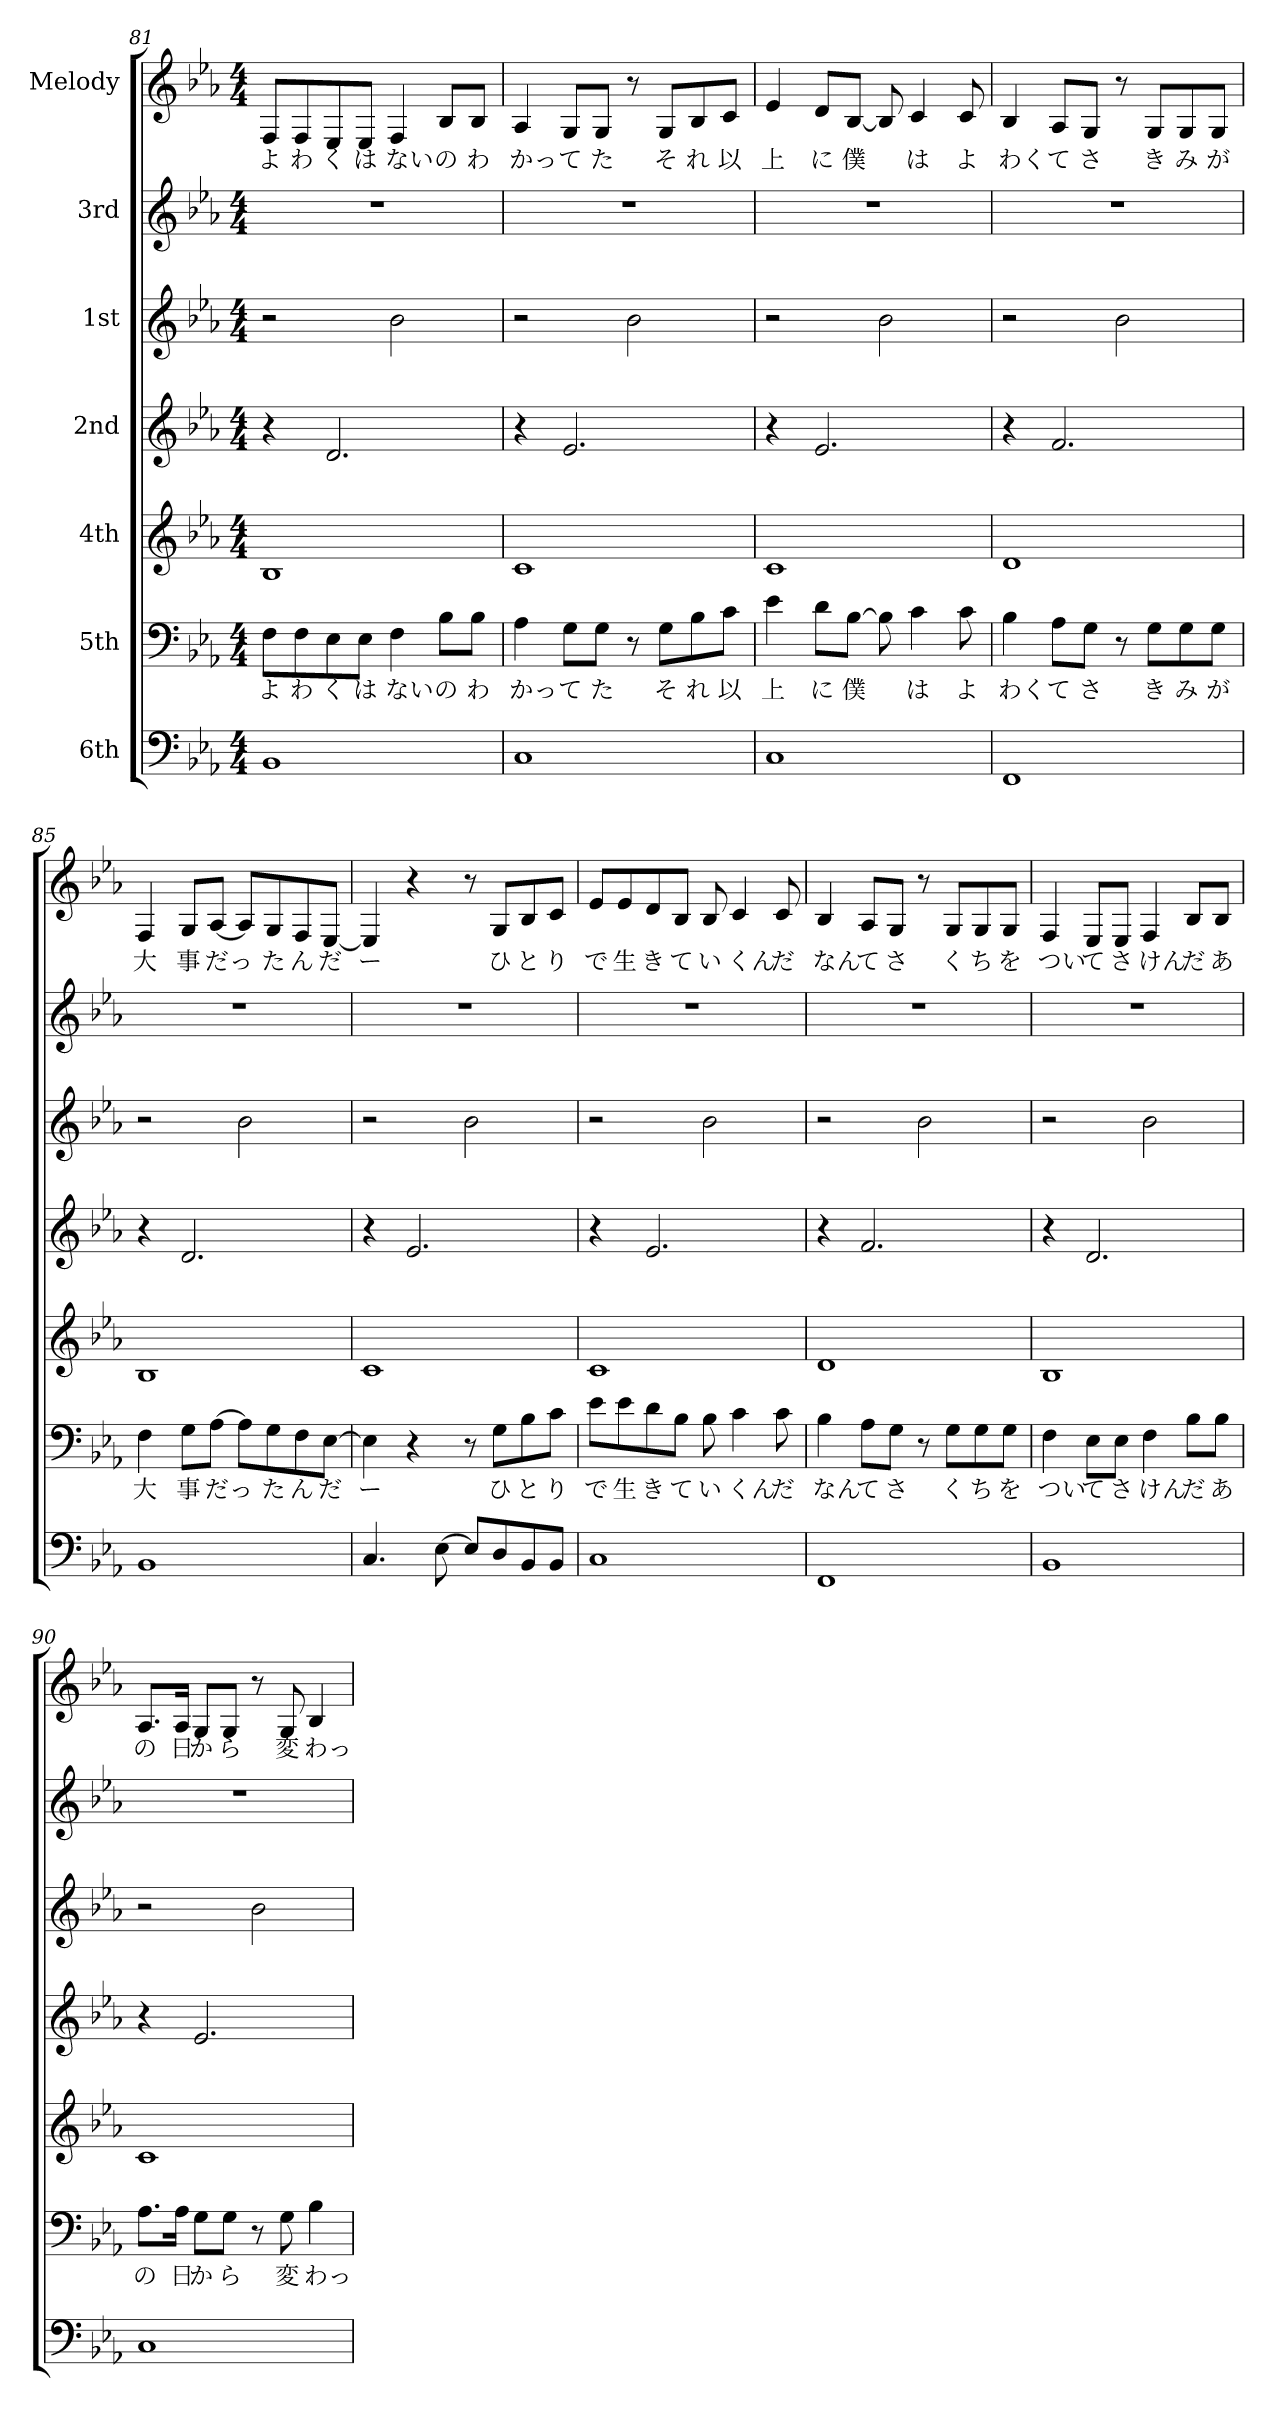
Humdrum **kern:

**kern	**kern	**text	**kern	**kern	**kern	**kern	**kern	**text
*part7	*part6	*part6	*part5	*part4	*part3	*part2	*part1	*part1
*staff7	*staff6	*staff6	*staff5	*staff4	*staff3	*staff2	*staff1	*staff1
*I"6th	*I"5th	*	*I"4th	*I"2nd	*I"1st	*I"3rd	*I"Melody	*
*clefF4	*clefF4	*	*clefG2	*clefG2	*clefG2	*clefG2	*clefG2	*
*k[b-e-a-]	*k[b-e-a-]	*	*k[b-e-a-]	*k[b-e-a-]	*k[b-e-a-]	*k[b-e-a-]	*k[b-e-a-]	*
*M4/4	*M4/4	*	*M4/4	*M4/4	*M4/4	*M4/4	*M4/4	*
=81	=81	=81	=81	=81	=81	=81	=81	=81
1BB-	8FL	よ	1B-	4r	2r	1r	8FL	よ
.	8F	わ	.	.	.	.	8F	わ
.	8E-	く	.	2.d	.	.	8E-	く
.	8E-J	は	.	.	.	.	8E-J	は
.	4F	ない	.	.	2b-	.	4F	ない
.	8B-L	の	.	.	.	.	8B-L	の
.	8B-J	わ	.	.	.	.	8B-J	わ
=82	=82	=82	=82	=82	=82	=82	=82	=82
1C	4A-	かっ	1c	4r	2r	1r	4A-	かっ
.	8GL	て	.	2.e-	.	.	8GL	て
.	8GJ	た	.	.	.	.	8GJ	た
.	8r	.	.	.	2b-	.	8r	.
.	8GL	そ	.	.	.	.	8GL	そ
.	8B-	れ	.	.	.	.	8B-	れ
.	8cJ	以	.	.	.	.	8cJ	以
=83	=83	=83	=83	=83	=83	=83	=83	=83
1C	4e-	上	1c	4r	2r	1r	4e-	上
.	8dL	に	.	2.e-	.	.	8dL	に
.	[8B-J	僕	.	.	.	.	[8B-J	僕
.	8B-]	.	.	.	2b-	.	8B-]	.
.	4c	は	.	.	.	.	4c	は
.	8c	よ	.	.	.	.	8c	よ
=84	=84	=84	=84	=84	=84	=84	=84	=84
1FF	4B-	わく	1d	4r	2r	1r	4B-	わく
.	8A-L	て	.	2.f	.	.	8A-L	て
.	8GJ	さ	.	.	.	.	8GJ	さ
.	8r	.	.	.	2b-	.	8r	.
.	8GL	き	.	.	.	.	8GL	き
.	8G	み	.	.	.	.	8G	み
.	8GJ	が	.	.	.	.	8GJ	が
=85	=85	=85	=85	=85	=85	=85	=85	=85
1BB-	4F	大	1B-	4r	2r	1r	4F	大
.	8GL	事	.	2.d	.	.	8GL	事
.	[8A-J	だっ	.	.	.	.	[8A-J	だっ
.	8A-L]	.	.	.	2b-	.	8A-L]	.
.	8G	た	.	.	.	.	8G	た
.	8F	ん	.	.	.	.	8F	ん
.	[8E-J	だ	.	.	.	.	[8E-J	だ
=86	=86	=86	=86	=86	=86	=86	=86	=86
4.C	4E-]	ー	1c	4r	2r	1r	4E-]	ー
.	4r	.	.	2.e-	.	.	4r	.
[8E-	.	.	.	.	.	.	.	.
8E-L]	8r	.	.	.	2b-	.	8r	.
8D	8GL	ひ	.	.	.	.	8GL	ひ
8BB-	8B-	と	.	.	.	.	8B-	と
8BB-J	8cJ	り	.	.	.	.	8cJ	り
=87	=87	=87	=87	=87	=87	=87	=87	=87
1C	8e-L	で	1c	4r	2r	1r	8e-L	で
.	8e-	生	.	.	.	.	8e-	生
.	8d	き	.	2.e-	.	.	8d	き
.	8B-J	て	.	.	.	.	8B-J	て
.	8B-	い	.	.	2b-	.	8B-	い
.	4c	くん	.	.	.	.	4c	くん
.	8c	だ	.	.	.	.	8c	だ
=88	=88	=88	=88	=88	=88	=88	=88	=88
1FF	4B-	なん	1d	4r	2r	1r	4B-	なん
.	8A-L	て	.	2.f	.	.	8A-L	て
.	8GJ	さ	.	.	.	.	8GJ	さ
.	8r	.	.	.	2b-	.	8r	.
.	8GL	く	.	.	.	.	8GL	く
.	8G	ち	.	.	.	.	8G	ち
.	8GJ	を	.	.	.	.	8GJ	を
=89	=89	=89	=89	=89	=89	=89	=89	=89
1BB-	4F	つい	1B-	4r	2r	1r	4F	つい
.	8E-L	て	.	2.d	.	.	8E-L	て
.	8E-J	さ	.	.	.	.	8E-J	さ
.	4F	けん	.	.	2b-	.	4F	けん
.	8B-L	だ	.	.	.	.	8B-L	だ
.	8B-J	あ	.	.	.	.	8B-J	あ
=90	=90	=90	=90	=90	=90	=90	=90	=90
1C	8.A-L	の	1c	4r	2r	1r	8.A-L	の
.	16A-Jk	日	.	.	.	.	16A-Jk	日
.	8GL	か	.	2.e-	.	.	8GL	か
.	8GJ	ら	.	.	.	.	8GJ	ら
.	8r	.	.	.	2b-	.	8r	.
.	8G	変	.	.	.	.	8G	変
.	4B-	わっ	.	.	.	.	4B-	わっ
=	=	=	=	=	=	=	=	=
*-	*-	*-	*-	*-	*-	*-	*-	*-
